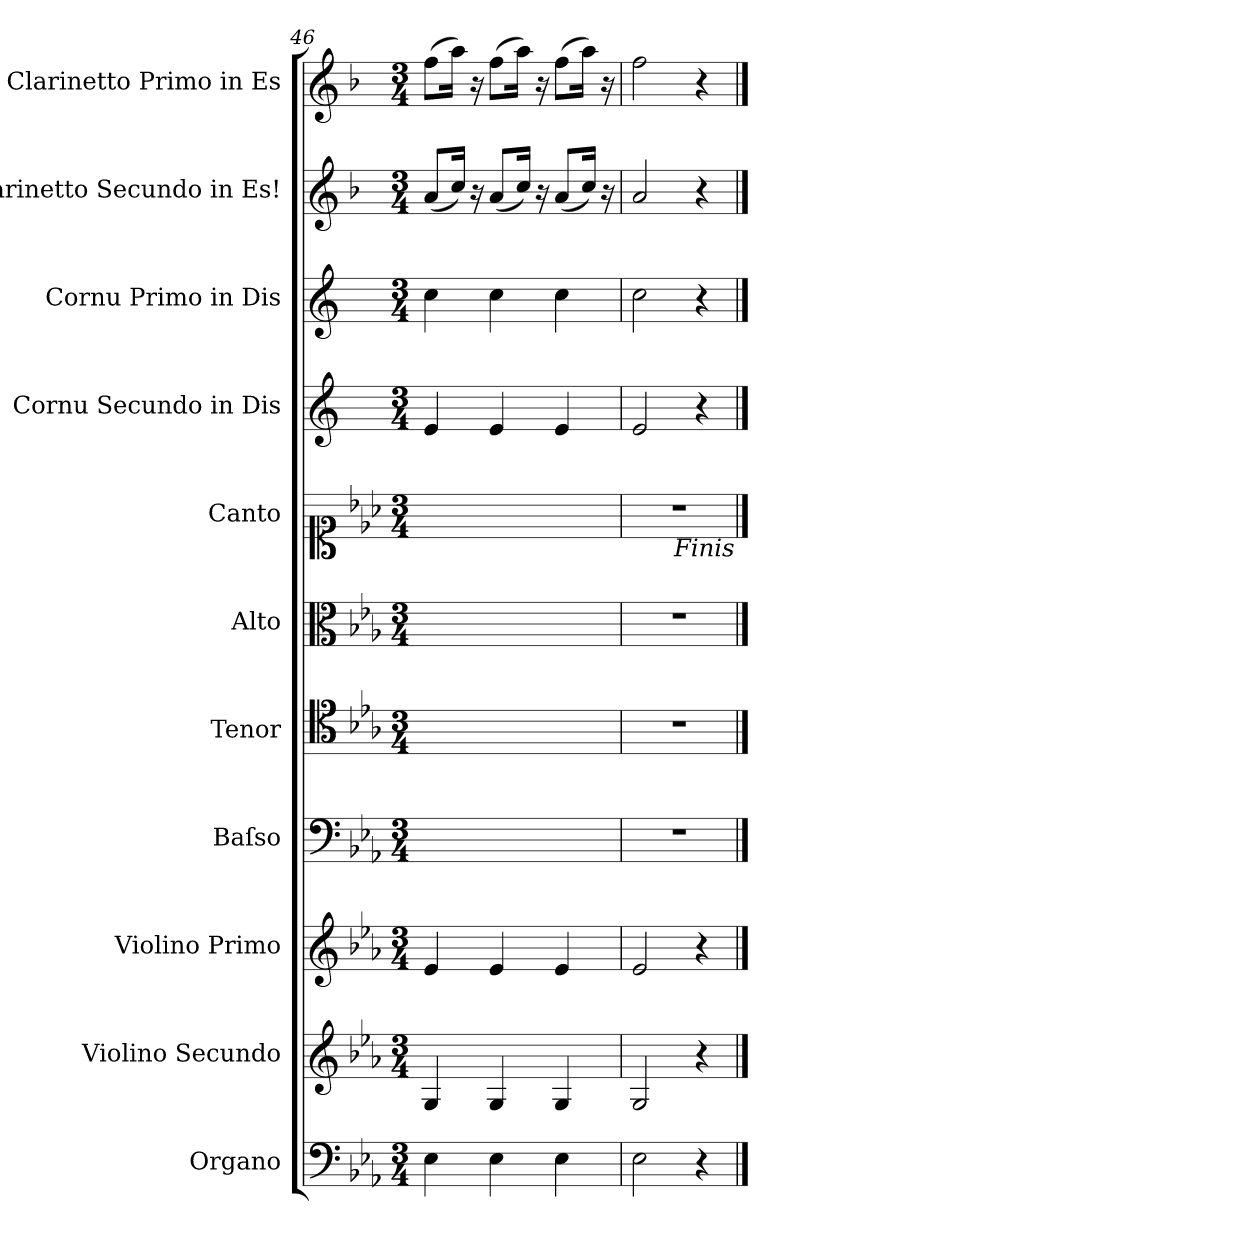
**kern	**kern	**kern	**kern	**kern	**kern	**kern	**kern	**kern	**kern	**kern
*part11	*part10	*part9	*part8	*part7	*part6	*part5	*part4	*part3	*part2	*part1
*staff11	*staff10	*staff9	*staff8	*staff7	*staff6	*staff5	*staff4	*staff3	*staff2	*staff1
*I"Organo	*I"Violino Secundo	*I"Violino Primo	*I"Baſso	*I"Tenor	*I"Alto	*I"Canto	*I"Cornu Secundo in Dis	*I"Cornu Primo in Dis	*I"Clarinetto Secundo in Es!	*I"Clarinetto Primo in Es
*I'org	*I'vl 2	*I'vl 1	*I'B	*I'T	*I'A	*I'S	*I'cor 2 in Dis	*I'cor 1 in Dis	*I'cl 2 in E|b	*I'cl 1 in E|b
*clefF4	*clefG2	*clefG2	*clefF4	*clefC4	*clefC3	*clefC1	*clefG2	*clefG2	*clefG2	*clefG2
*	*	*	*	*	*	*	*ITrd5c9	*ITrd5c9	*ITrd1c2	*ITrd1c2
*k[b-e-a-]	*k[b-e-a-]	*k[b-e-a-]	*k[b-e-a-]	*k[b-e-a-]	*k[b-e-a-]	*k[b-e-a-]	*k[b-e-a-]	*k[b-e-a-]	*k[b-e-a-]	*k[b-e-a-]
*E-:	*E-:	*E-:	*E-:	*E-:	*E-:	*E-:	*E-:	*E-:	*E-:	*E-:
*M3/4	*M3/4	*M3/4	*M3/4	*M3/4	*M3/4	*M3/4	*M3/4	*M3/4	*M3/4	*M3/4
=46	=46	=46	=46	=46	=46	=46	=46	=46	=46	=46
4E-\	4G/	4e-/	2.ryy	2.ryy	2.ryy	2.ryy	4G/	4e-\	(8g/L	(8ee-\L
.	.	.	.	.	.	.	.	.	16b-/Jk)	16gg\Jk)
.	.	.	.	.	.	.	.	.	16r	16r
4E-\	4G/	4e-/	.	.	.	.	4G/	4e-\	(8g/L	(8ee-\L
.	.	.	.	.	.	.	.	.	16b-/Jk)	16gg\Jk)
.	.	.	.	.	.	.	.	.	16r	16r
4E-\	4G/	4e-/	.	.	.	.	4G/	4e-\	(8g/L	(8ee-\L
.	.	.	.	.	.	.	.	.	16b-/Jk)	16gg\Jk)
.	.	.	.	.	.	.	.	.	16r	16r
=47	=47	=47	=47	=47	=47	=47	=47	=47	=47	=47
2E-\	2G/	2e-/	2.r	2.r	2.r	2.r	2G/	2e-\	2g/	2ee-\
4r	4r	4r	.	.	.	.	4r	4r	4r	4r
!	!	!	!	!	!	!LO:TX:b:i:t=Finis	!	!	!	!
==	==	==	==	==	==	==	==	==	==	==
*-	*-	*-	*-	*-	*-	*-	*-	*-	*-	*-
